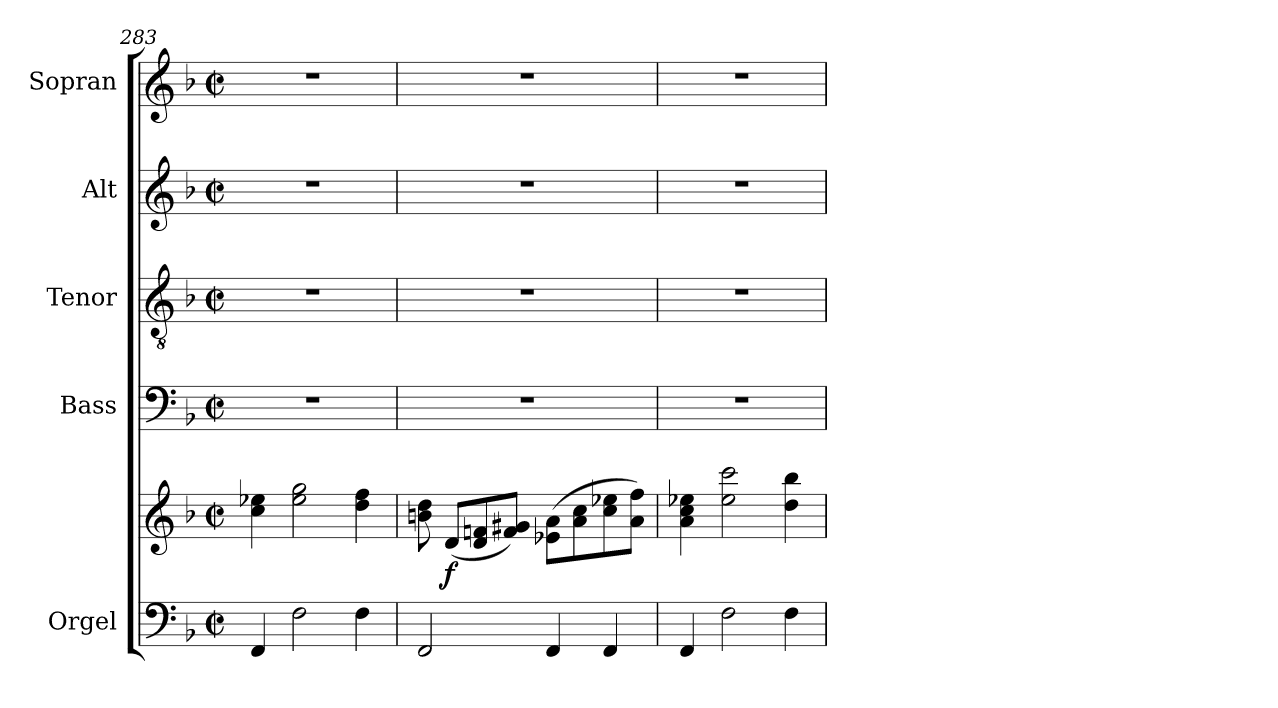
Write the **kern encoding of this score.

**kern	**kern	**dynam	**kern	**kern	**kern	**kern
*part5	*part5	*part5	*part4	*part3	*part2	*part1
*staff6	*staff5	*staff5/6	*staff4	*staff3	*staff2	*staff1
*I"Orgel	*	*	*I"Bass	*I"Tenor	*I"Alt	*I"Sopran
*I'Org.	*	*	*I'B.	*I'T.	*I'A.	*I'S.
*clefF4	*clefG2	*	*clefF4	*clefGv2	*clefG2	*clefG2
*k[b-]	*k[b-]	*	*k[b-]	*k[b-]	*k[b-]	*k[b-]
*F:	*F:	*	*F:	*F:	*F:	*F:
*M2/2	*M2/2	*	*M2/2	*M2/2	*M2/2	*M2/2
*met(c|)	*met(c|)	*	*met(c|)	*met(c|)	*met(c|)	*met(c|)
=283	=283	=283	=283	=283	=283	=283
4FF/	4cc\ 4ee-X\	.	1r	1r	1r	1r
2F\	2ee-\ 2gg\	.	.	.	.	.
4F\	4dd\ 4ff\	.	.	.	.	.
=284	=284	=284	=284	=284	=284	=284
2FF/	8bn\ 8dd\	.	1r	1r	1r	1r
!	!	!LO:DY:b	!	!	!	!
.	(<8d/L	f	.	.	.	.
.	8d/ 8fn/	.	.	.	.	.
.	8f/ 8g#X/J)	.	.	.	.	.
4FF/	(>8e-X\ 8a\L	.	.	.	.	.
.	8a\ 8cc\	.	.	.	.	.
4FF/	8cc\ 8ee-X\	.	.	.	.	.
.	8a\ 8ff\J)	.	.	.	.	.
!!LO:LB:g=z
=285	=285	=285	=285	=285	=285	=285
4FF/	4a\ 4cc\ 4ee-X\	.	1r	1r	1r	1r
2F\	2ee-\ 2ccc\	.	.	.	.	.
4F\	4dd\ 4bb-\	.	.	.	.	.
=	=	=	=	=	=	=
*-	*-	*-	*-	*-	*-	*-
